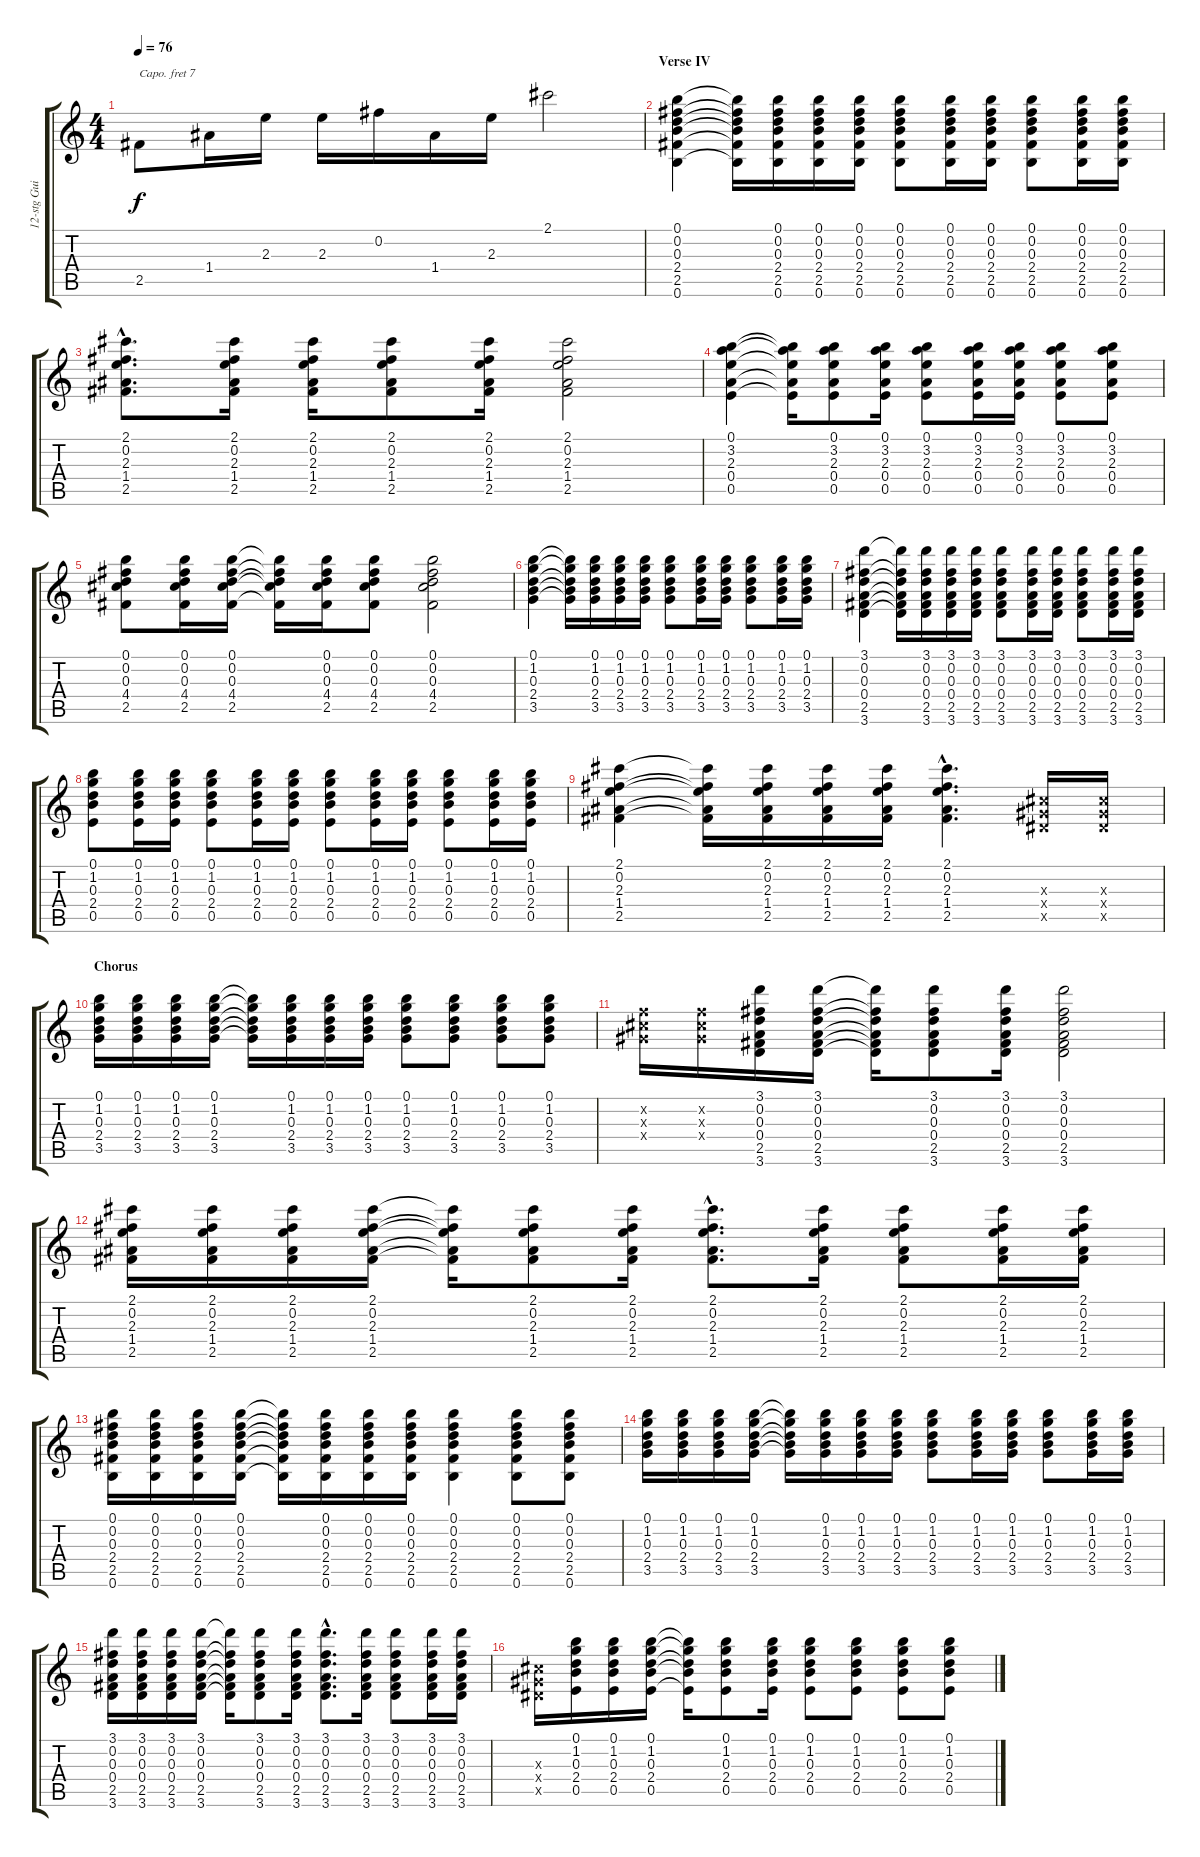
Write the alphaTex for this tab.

\track ("12-stg Guitar (1)" "12-stg Gui") {instrument acousticguitarsteel}
\staff {score tabs}
\capo 7
\tuning (E4 B3 G3 D3 A2 E2) {hide}
\ts (4 4)
\tempo 76
\clef g2
\ks c
2.5.8{dy f} 1.4.16 2.3.16 2.3.16 0.2.16 1.4.16 2.3.16 2.1.2 |
\section ("" "Verse IV")
(0.1 0.2 0.3 2.4 2.5 0.6).4 (0.1{t} 0.2{t} 0.3{t} 2.4{t} 2.5{t} 0.6{t}).16 (0.1 0.2 0.3 2.4 2.5 0.6).16 (0.1 0.2 0.3 2.4 2.5 0.6).16 (0.1 0.2 0.3 2.4 2.5 0.6).16 (0.1 0.2 0.3 2.4 2.5 0.6).8 (0.1 0.2 0.3 2.4 2.5 0.6).16 (0.1 0.2 0.3 2.4 2.5 0.6).16 (0.1 0.2 0.3 2.4 2.5 0.6).8 (0.1 0.2 0.3 2.4 2.5 0.6).16 (0.1 0.2 0.3 2.4 2.5 0.6).16 |
(2.1{hac} 0.2{hac} 2.3{hac} 1.4{hac} 2.5{hac}).8{d} (2.1 0.2 2.3 1.4 2.5).16 (2.1 0.2 2.3 1.4 2.5).16 (2.1 0.2 2.3 1.4 2.5).8 (2.1 0.2 2.3 1.4 2.5).16 (2.1 0.2 2.3 1.4 2.5).2 |
(0.1 3.2 2.3 0.4 0.5).4 (0.1{t} 3.2{t} 2.3{t} 0.4{t} 0.5{t}).16 (0.1 3.2 2.3 0.4 0.5).8 (0.1 3.2 2.3 0.4 0.5).16 (0.1 3.2 2.3 0.4 0.5).8 (0.1 3.2 2.3 0.4 0.5).16 (0.1 3.2 2.3 0.4 0.5).16 (0.1 3.2 2.3 0.4 0.5).8 (0.1 3.2 2.3 0.4 0.5).8 |
(0.1 0.2 0.3 4.4 2.5).8 (0.1 0.2 0.3 4.4 2.5).16 (0.1 0.2 0.3 4.4 2.5).16 (0.1{t} 0.2{t} 0.3{t} 4.4{t} 2.5{t}).16 (0.1 0.2 0.3 4.4 2.5).16 (0.1 0.2 0.3 4.4 2.5).8 (0.1 0.2 0.3 4.4 2.5).2 |
(0.1 1.2 0.3 2.4 3.5).4 (0.1{t} 1.2{t} 0.3{t} 2.4{t} 3.5{t}).16 (0.1 1.2 0.3 2.4 3.5).16 (0.1 1.2 0.3 2.4 3.5).16 (0.1 1.2 0.3 2.4 3.5).16 (0.1 1.2 0.3 2.4 3.5).8 (0.1 1.2 0.3 2.4 3.5).16 (0.1 1.2 0.3 2.4 3.5).16 (0.1 1.2 0.3 2.4 3.5).8 (0.1 1.2 0.3 2.4 3.5).16 (0.1 1.2 0.3 2.4 3.5).16 |
(3.1 0.2 0.3 0.4 2.5 3.6).4 (3.1{t} 0.2{t} 0.3{t} 0.4{t} 2.5{t} 3.6{t}).16 (3.1 0.2 0.3 0.4 2.5 3.6).16 (3.1 0.2 0.3 0.4 2.5 3.6).16 (3.1 0.2 0.3 0.4 2.5 3.6).16 (3.1 0.2 0.3 0.4 2.5 3.6).8 (3.1 0.2 0.3 0.4 2.5 3.6).16 (3.1 0.2 0.3 0.4 2.5 3.6).16 (3.1 0.2 0.3 0.4 2.5 3.6).8 (3.1 0.2 0.3 0.4 2.5 3.6).16 (3.1 0.2 0.3 0.4 2.5 3.6).16 |
(0.1 1.2 0.3 2.4 0.5).8 (0.1 1.2 0.3 2.4 0.5).16 (0.1 1.2 0.3 2.4 0.5).16 (0.1 1.2 0.3 2.4 0.5).8 (0.1 1.2 0.3 2.4 0.5).16 (0.1 1.2 0.3 2.4 0.5).16 (0.1 1.2 0.3 2.4 0.5).8 (0.1 1.2 0.3 2.4 0.5).16 (0.1 1.2 0.3 2.4 0.5).16 (0.1 1.2 0.3 2.4 0.5).8 (0.1 1.2 0.3 2.4 0.5).16 (0.1 1.2 0.3 2.4 0.5).16 |
(2.1 0.2 2.3 1.4 2.5).4 (2.1{t} 0.2{t} 2.3{t} 1.4{t} 2.5{t}).16 (2.1 0.2 2.3 1.4 2.5).16 (2.1 0.2 2.3 1.4 2.5).16 (2.1 0.2 2.3 1.4 2.5).16 (2.1{hac} 0.2{hac} 2.3{hac} 1.4{hac} 2.5{hac}).4{d} (-1.3{x} -1.4{x} -1.5{x}).16 (-1.3{x} -1.4{x} -1.5{x}).16 |
\section ("" "Chorus")
(0.1 1.2 0.3 2.4 3.5).16 (0.1 1.2 0.3 2.4 3.5).16 (0.1 1.2 0.3 2.4 3.5).16 (0.1 1.2 0.3 2.4 3.5).16 (0.1{t} 1.2{t} 0.3{t} 2.4{t} 3.5{t}).16 (0.1 1.2 0.3 2.4 3.5).16 (0.1 1.2 0.3 2.4 3.5).16 (0.1 1.2 0.3 2.4 3.5).16 (0.1 1.2 0.3 2.4 3.5).8 (0.1 1.2 0.3 2.4 3.5).8 (0.1 1.2 0.3 2.4 3.5).8 (0.1 1.2 0.3 2.4 3.5).8 |
(-1.2{x} -1.3{x} -1.4{x}).16 (-1.2{x} -1.3{x} -1.4{x}).16 (3.1 0.2 0.3 0.4 2.5 3.6).16 (3.1 0.2 0.3 0.4 2.5 3.6).16 (3.1{t} 0.2{t} 0.3{t} 0.4{t} 2.5{t} 3.6{t}).16 (3.1 0.2 0.3 0.4 2.5 3.6).8 (3.1 0.2 0.3 0.4 2.5 3.6).16 (3.1 0.2 0.3 0.4 2.5 3.6).2 |
(2.1 0.2 2.3 1.4 2.5).16 (2.1 0.2 2.3 1.4 2.5).16 (2.1 0.2 2.3 1.4 2.5).16 (2.1 0.2 2.3 1.4 2.5).16 (2.1{t} 0.2{t} 2.3{t} 1.4{t} 2.5{t}).16 (2.1 0.2 2.3 1.4 2.5).8 (2.1 0.2 2.3 1.4 2.5).16 (2.1{hac} 0.2{hac} 2.3{hac} 1.4{hac} 2.5{hac}).8{d} (2.1 0.2 2.3 1.4 2.5).16 (2.1 0.2 2.3 1.4 2.5).8 (2.1 0.2 2.3 1.4 2.5).16 (2.1 0.2 2.3 1.4 2.5).16 |
(0.1 0.2 0.3 2.4 2.5 0.6).16 (0.1 0.2 0.3 2.4 2.5 0.6).16 (0.1 0.2 0.3 2.4 2.5 0.6).16 (0.1 0.2 0.3 2.4 2.5 0.6).16 (0.1{t} 0.2{t} 0.3{t} 2.4{t} 2.5{t} 0.6{t}).16 (0.1 0.2 0.3 2.4 2.5 0.6).16 (0.1 0.2 0.3 2.4 2.5 0.6).16 (0.1 0.2 0.3 2.4 2.5 0.6).16 (0.1 0.2 0.3 2.4 2.5 0.6).4 (0.1 0.2 0.3 2.4 2.5 0.6).8 (0.1 0.2 0.3 2.4 2.5 0.6).8 |
(0.1 1.2 0.3 2.4 3.5).16 (0.1 1.2 0.3 2.4 3.5).16 (0.1 1.2 0.3 2.4 3.5).16 (0.1 1.2 0.3 2.4 3.5).16 (0.1{t} 1.2{t} 0.3{t} 2.4{t} 3.5{t}).16 (0.1 1.2 0.3 2.4 3.5).16 (0.1 1.2 0.3 2.4 3.5).16 (0.1 1.2 0.3 2.4 3.5).16 (0.1 1.2 0.3 2.4 3.5).8 (0.1 1.2 0.3 2.4 3.5).16 (0.1 1.2 0.3 2.4 3.5).16 (0.1 1.2 0.3 2.4 3.5).8 (0.1 1.2 0.3 2.4 3.5).16 (0.1 1.2 0.3 2.4 3.5).16 |
(3.1 0.2 0.3 0.4 2.5 3.6).16 (3.1 0.2 0.3 0.4 2.5 3.6).16 (3.1 0.2 0.3 0.4 2.5 3.6).16 (3.1 0.2 0.3 0.4 2.5 3.6).16 (3.1{t} 0.2{t} 0.3{t} 0.4{t} 2.5{t} 3.6{t}).16 (3.1 0.2 0.3 0.4 2.5 3.6).8 (3.1 0.2 0.3 0.4 2.5 3.6).16 (3.1{hac} 0.2{hac} 0.3{hac} 0.4{hac} 2.5{hac} 3.6{hac}).8{d} (3.1 0.2 0.3 0.4 2.5 3.6).16 (3.1 0.2 0.3 0.4 2.5 3.6).8 (3.1 0.2 0.3 0.4 2.5 3.6).16 (3.1 0.2 0.3 0.4 2.5 3.6).16 |
(-1.3{x} -1.4{x} -1.5{x}).16 (0.1 1.2 0.3 2.4 0.5).16 (0.1 1.2 0.3 2.4 0.5).16 (0.1 1.2 0.3 2.4 0.5).16 (0.1{t} 1.2{t} 0.3{t} 2.4{t} 0.5{t}).16 (0.1 1.2 0.3 2.4 0.5).8 (0.1 1.2 0.3 2.4 0.5).16 (0.1 1.2 0.3 2.4 0.5).8 (0.1 1.2 0.3 2.4 0.5).8 (0.1 1.2 0.3 2.4 0.5).8 (0.1 1.2 0.3 2.4 0.5).8
